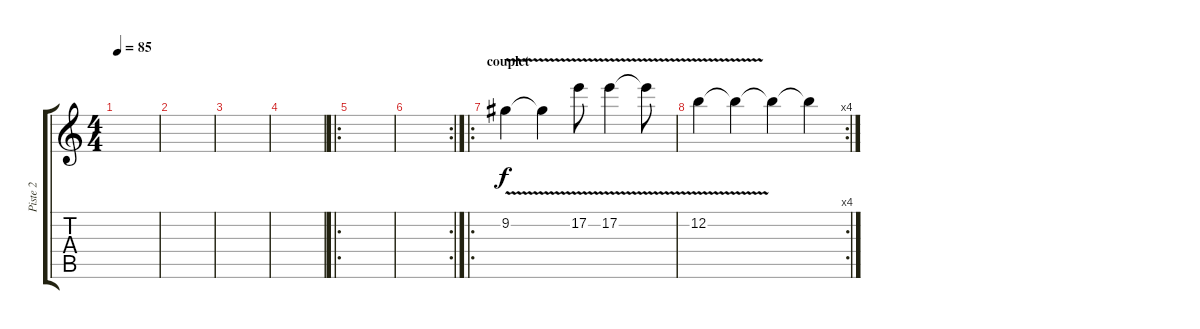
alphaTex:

\track ("Piste 2" "Piste 2") {instrument distortionguitar}
\staff {score tabs}
\tuning (E4 B3 G3 D3 A2 E2) {hide}
\ts (4 4)
\tempo 85
\clef g2
\ks c
|
|
|
|
\ro
|
\rc 2
|
\ro
\section ("" "couplet")
9.2{v}.4 9.2{t}.4 17.2{v}.8 17.2{v}.4 17.2{t}.8 |
\rc 4
12.2{v}.4 12.2{t}.4 12.2{t}.4 12.2{t}.4
